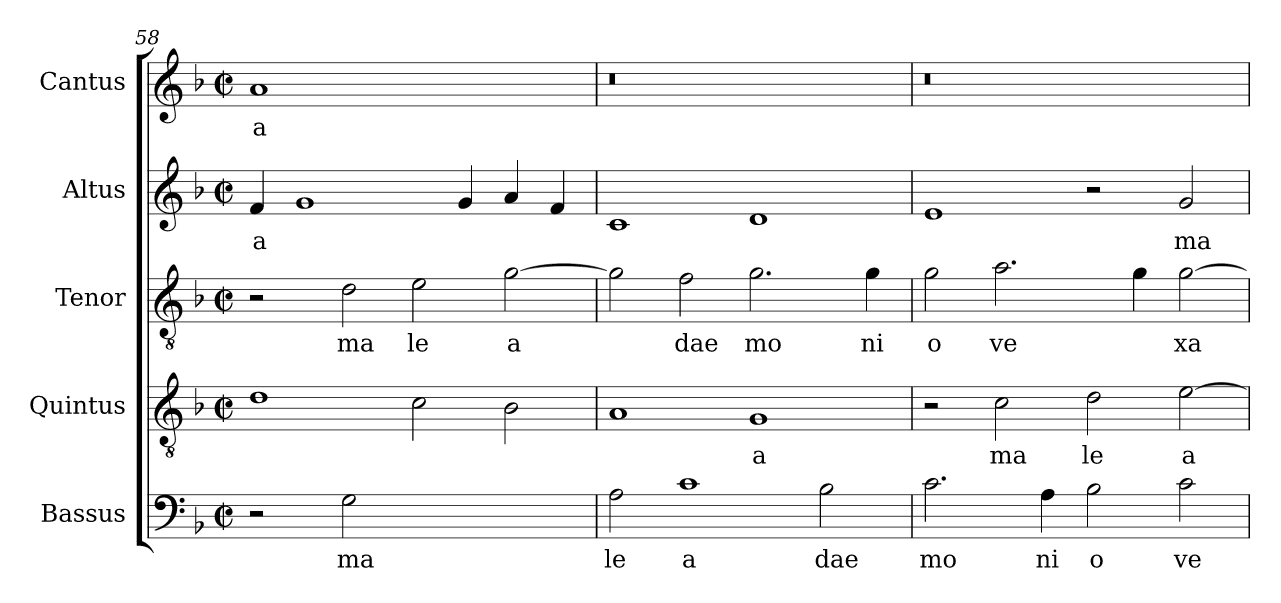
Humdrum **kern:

**kern	**text	**kern	**text	**kern	**text	**kern	**text	**kern	**text
*part5	*part5	*part4	*part4	*part3	*part3	*part2	*part2	*part1	*part1
*staff5	*staff5	*staff4	*staff4	*staff3	*staff3	*staff2	*staff2	*staff1	*staff1
*I"Bassus	*	*I"Quintus	*	*I"Tenor	*	*I"Altus	*	*I"Cantus	*
!!LO:PB:g=z
*clefF4	*	*clefGv2	*	*clefGv2	*	*clefG2	*	*clefG2	*
*k[b-]	*	*k[b-]	*	*k[b-]	*	*k[b-]	*	*k[b-]	*
*F:	*	*F:	*	*F:	*	*F:	*	*F:	*
*M2/2	*	*M2/2	*	*M2/2	*	*M2/2	*	*M2/2	*
*met(c|)	*	*met(c|)	*	*met(c|)	*	*met(c|)	*	*met(c|)	*
=58	=58	=58	=58	=58	=58	=58	=58	=58	=58
!	!	!	!	!	!	!	!LO:LY:b:cj	!	!LO:LY:b:cj
2r	.	1d	.	2r	.	4f/	a	1a	a
.	.	.	.	.	.	1g	.	.	.
!	!LO:LY:b:cj	!	!	!	!LO:LY:b:cj	!	!	!	!
2G\	ma	.	.	2d\	ma	.	.	.	.
!	!	!	!	!	!LO:LY:b:cj	!	!	!	!
1ryy	.	2c\	.	2e\	le	.	.	1ryy	.
.	.	.	.	.	.	4g/	.	.	.
!	!	!	!	!	!LO:LY:b:cj	!	!	!	!
.	.	2B-\	.	[>2g\	a	4a/	.	.	.
.	.	.	.	.	.	4f/	.	.	.
=59	=59	=59	=59	=59	=59	=59	=59	=59	=59
!	!LO:LY:b:cj	!	!	!	!	!	!	!	!
2A\	le	1A	.	2g\]	.	1c	.	0r	.
!	!LO:LY:b:cj	!	!	!	!LO:LY:b:cj	!	!	!	!
1c	a	.	.	2f\	dae	.	.	.	.
!	!	!	!LO:LY:b:cj	!	!LO:LY:b:cj	!	!	!	!
.	.	1G	a	2.g\	mo	1d	.	.	.
!	!LO:LY:b:cj	!	!	!	!	!	!	!	!
2B-\	dae	.	.	.	.	.	.	.	.
!	!	!	!	!	!LO:LY:b:cj	!	!	!	!
.	.	.	.	4g\	ni	.	.	.	.
=60	=60	=60	=60	=60	=60	=60	=60	=60	=60
!	!LO:LY:b:cj	!	!	!	!LO:LY:b:cj	!	!	!	!
2.c\	mo	2r	.	2g\	o	1e	.	0r	.
!	!	!	!LO:LY:b:cj	!	!LO:LY:b:cj	!	!	!	!
.	.	2c\	ma	2.a\	ve	.	.	.	.
!	!LO:LY:b:cj	!	!	!	!	!	!	!	!
4A\	ni	.	.	.	.	.	.	.	.
!	!LO:LY:b:cj	!	!LO:LY:b:cj	!	!	!	!	!	!
2B-\	o	2d\	le	.	.	2r	.	.	.
.	.	.	.	4g\	.	.	.	.	.
!	!LO:LY:b:cj	!	!LO:LY:b:cj	!	!LO:LY:b:cj	!	!LO:LY:b:cj	!	!
2c\	ve	[>2e\	a	[>2g\	xa	2g/	ma	.	.
=	=	=	=	=	=	=	=	=	=
*-	*-	*-	*-	*-	*-	*-	*-	*-	*-
